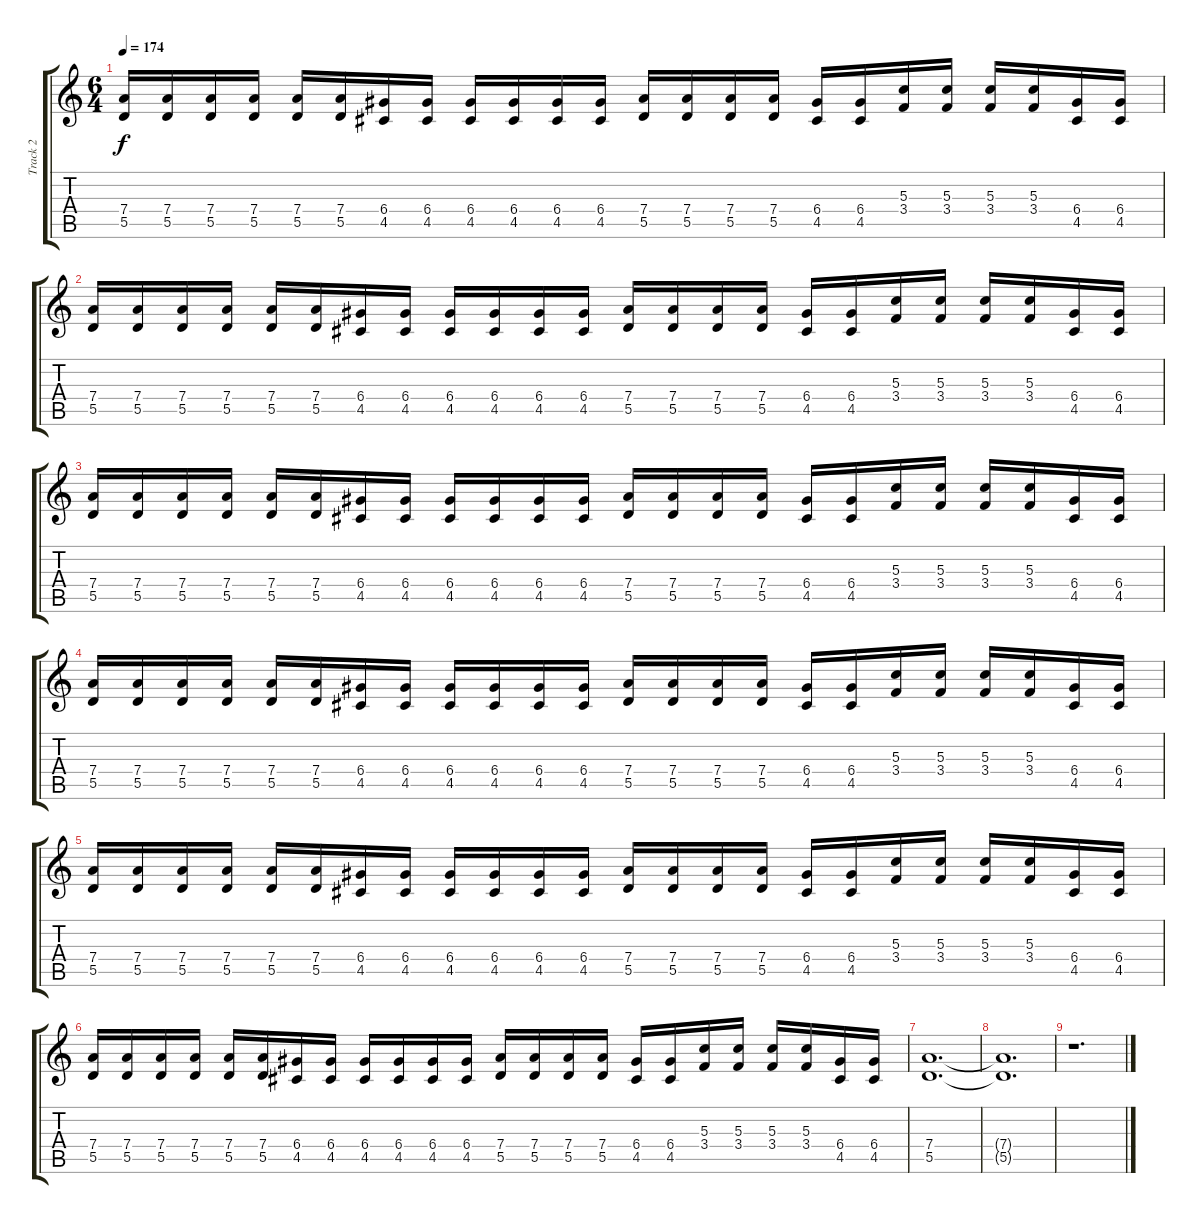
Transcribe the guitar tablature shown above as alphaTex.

\track ("Track 2" "Track 2") {instrument distortionguitar}
\staff {score tabs}
\tuning (E4 B3 G3 D3 A2 E2) {hide}
\ts (6 4)
\tempo 174
\clef g2
\ks c
(7.4 5.5).16{dy f} (7.4 5.5).16 (7.4 5.5).16 (7.4 5.5).16 (7.4 5.5).16 (7.4 5.5).16 (6.4 4.5).16 (6.4 4.5).16 (6.4 4.5).16 (6.4 4.5).16 (6.4 4.5).16 (6.4 4.5).16 (7.4 5.5).16 (7.4 5.5).16 (7.4 5.5).16 (7.4 5.5).16 (6.4 4.5).16 (6.4 4.5).16 (5.3 3.4).16 (5.3 3.4).16 (5.3 3.4).16 (5.3 3.4).16 (6.4 4.5).16 (6.4 4.5).16 |
(7.4 5.5).16 (7.4 5.5).16 (7.4 5.5).16 (7.4 5.5).16 (7.4 5.5).16 (7.4 5.5).16 (6.4 4.5).16 (6.4 4.5).16 (6.4 4.5).16 (6.4 4.5).16 (6.4 4.5).16 (6.4 4.5).16 (7.4 5.5).16 (7.4 5.5).16 (7.4 5.5).16 (7.4 5.5).16 (6.4 4.5).16 (6.4 4.5).16 (5.3 3.4).16 (5.3 3.4).16 (5.3 3.4).16 (5.3 3.4).16 (6.4 4.5).16 (6.4 4.5).16 |
(7.4 5.5).16 (7.4 5.5).16 (7.4 5.5).16 (7.4 5.5).16 (7.4 5.5).16 (7.4 5.5).16 (6.4 4.5).16 (6.4 4.5).16 (6.4 4.5).16 (6.4 4.5).16 (6.4 4.5).16 (6.4 4.5).16 (7.4 5.5).16 (7.4 5.5).16 (7.4 5.5).16 (7.4 5.5).16 (6.4 4.5).16 (6.4 4.5).16 (5.3 3.4).16 (5.3 3.4).16 (5.3 3.4).16 (5.3 3.4).16 (6.4 4.5).16 (6.4 4.5).16 |
(7.4 5.5).16 (7.4 5.5).16 (7.4 5.5).16 (7.4 5.5).16 (7.4 5.5).16 (7.4 5.5).16 (6.4 4.5).16 (6.4 4.5).16 (6.4 4.5).16 (6.4 4.5).16 (6.4 4.5).16 (6.4 4.5).16 (7.4 5.5).16 (7.4 5.5).16 (7.4 5.5).16 (7.4 5.5).16 (6.4 4.5).16 (6.4 4.5).16 (5.3 3.4).16 (5.3 3.4).16 (5.3 3.4).16 (5.3 3.4).16 (6.4 4.5).16 (6.4 4.5).16 |
(7.4 5.5).16 (7.4 5.5).16 (7.4 5.5).16 (7.4 5.5).16 (7.4 5.5).16 (7.4 5.5).16 (6.4 4.5).16 (6.4 4.5).16 (6.4 4.5).16 (6.4 4.5).16 (6.4 4.5).16 (6.4 4.5).16 (7.4 5.5).16 (7.4 5.5).16 (7.4 5.5).16 (7.4 5.5).16 (6.4 4.5).16 (6.4 4.5).16 (5.3 3.4).16 (5.3 3.4).16 (5.3 3.4).16 (5.3 3.4).16 (6.4 4.5).16 (6.4 4.5).16 |
(7.4 5.5).16 (7.4 5.5).16 (7.4 5.5).16 (7.4 5.5).16 (7.4 5.5).16 (7.4 5.5).16 (6.4 4.5).16 (6.4 4.5).16 (6.4 4.5).16 (6.4 4.5).16 (6.4 4.5).16 (6.4 4.5).16 (7.4 5.5).16 (7.4 5.5).16 (7.4 5.5).16 (7.4 5.5).16 (6.4 4.5).16 (6.4 4.5).16 (5.3 3.4).16 (5.3 3.4).16 (5.3 3.4).16 (5.3 3.4).16 (6.4 4.5).16 (6.4 4.5).16 |
(7.4 5.5).1{d} |
(7.4{t} 5.5{t}).1{d} |
r.1{d}
